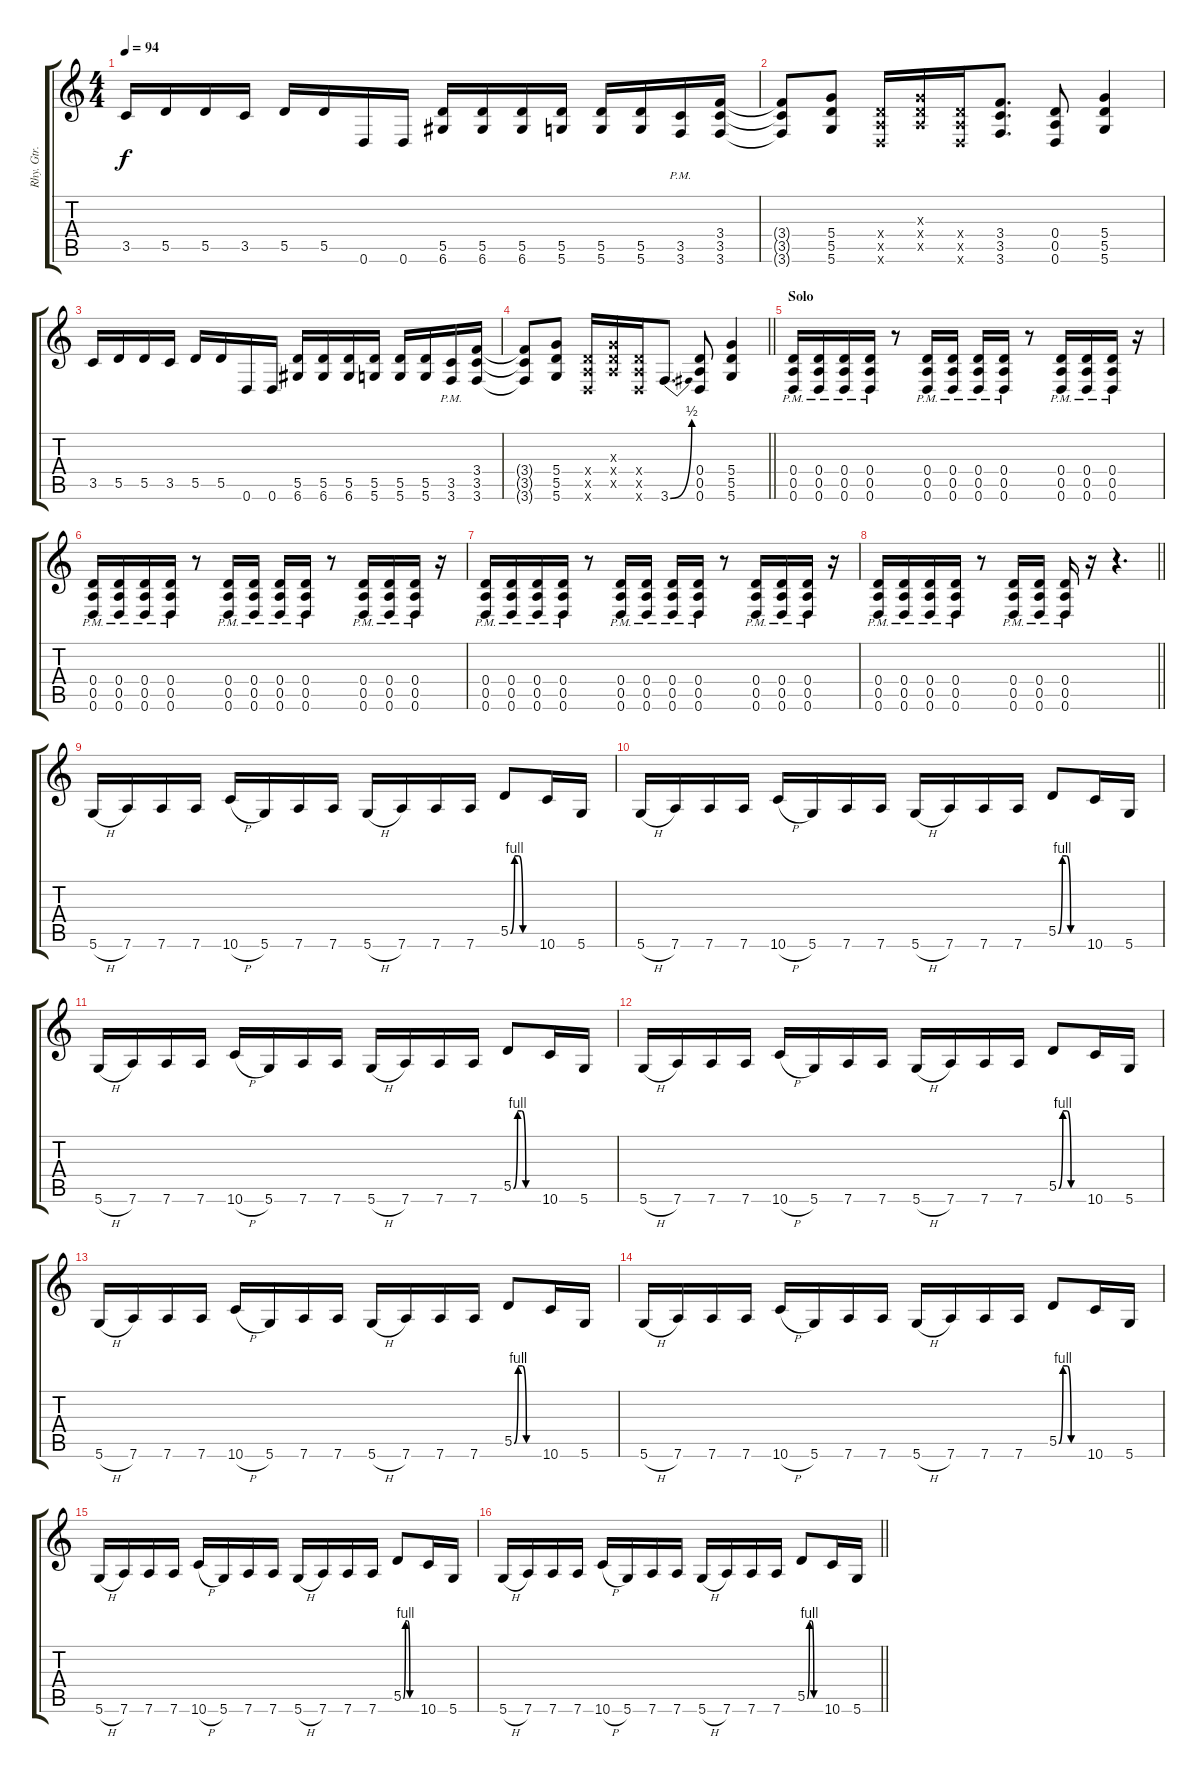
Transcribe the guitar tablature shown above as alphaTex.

\track ("Rhy. Gtr. 1" "Rhy. Gtr. ") {instrument distortionguitar}
\staff {score tabs}
\tuning (E4 B3 G3 D3 A2 D2) {hide}
\ts (4 4)
\tempo 94
\clef g2
\ks c
3.5.16{dy f} 5.5.16 5.5.16 3.5.16 5.5.16 5.5.16 0.6.16 0.6.16 (5.5 6.6).16 (5.5 6.6).16 (5.5 6.6).16 (5.5 5.6).16 (5.5 5.6).16 (5.5 5.6).16 (3.5{pm} 3.6{pm}).16 (3.4 3.5 3.6).16 |
(3.4{t} 3.5{t} 3.6{t}).8 (5.4 5.5 5.6).8 (0.4{x} 0.5{x} 0.6{x}).16 (0.3{x} 0.4{x} 0.5{x}).16 (0.4{x} 0.5{x} 0.6{x}).16 (3.4 3.5 3.6).8{d} (0.4 0.5 0.6).8 (5.4 5.5 5.6).4 |
3.5.16 5.5.16 5.5.16 3.5.16 5.5.16 5.5.16 0.6.16 0.6.16 (5.5 6.6).16 (5.5 6.6).16 (5.5 6.6).16 (5.5 5.6).16 (5.5 5.6).16 (5.5 5.6).16 (3.5{pm} 3.6{pm}).16 (3.4 3.5 3.6).16 |
\barLineRight lightlight
(3.4{t} 3.5{t} 3.6{t}).8 (5.4 5.5 5.6).8 (0.4{x} 0.5{x} 0.6{x}).16 (0.3{x} 0.4{x} 0.5{x}).16 (0.4{x} 0.5{x} 0.6{x}).16 3.6{be (bend 0 0 60 2)}.8{d} (0.4 0.5 0.6).8 (5.4 5.5 5.6).4 |
\section ("" "Solo")
(0.4{pm} 0.5{pm} 0.6{pm}).16 (0.4{pm} 0.5{pm} 0.6{pm}).16 (0.4{pm} 0.5{pm} 0.6{pm}).16 (0.4{pm} 0.5{pm} 0.6{pm}).16 r.8 (0.4{pm} 0.5{pm} 0.6{pm}).16 (0.4{pm} 0.5{pm} 0.6{pm}).16 (0.4{pm} 0.5{pm} 0.6{pm}).16 (0.4{pm} 0.5{pm} 0.6{pm}).16 r.8 (0.4{pm} 0.5{pm} 0.6{pm}).16 (0.4{pm} 0.5{pm} 0.6{pm}).16 (0.4{pm} 0.5{pm} 0.6{pm}).16 r.16 |
(0.4{pm} 0.5{pm} 0.6{pm}).16 (0.4{pm} 0.5{pm} 0.6{pm}).16 (0.4{pm} 0.5{pm} 0.6{pm}).16 (0.4{pm} 0.5{pm} 0.6{pm}).16 r.8 (0.4{pm} 0.5{pm} 0.6{pm}).16 (0.4{pm} 0.5{pm} 0.6{pm}).16 (0.4{pm} 0.5{pm} 0.6{pm}).16 (0.4{pm} 0.5{pm} 0.6{pm}).16 r.8 (0.4{pm} 0.5{pm} 0.6{pm}).16 (0.4{pm} 0.5{pm} 0.6{pm}).16 (0.4{pm} 0.5{pm} 0.6{pm}).16 r.16 |
(0.4{pm} 0.5{pm} 0.6{pm}).16 (0.4{pm} 0.5{pm} 0.6{pm}).16 (0.4{pm} 0.5{pm} 0.6{pm}).16 (0.4{pm} 0.5{pm} 0.6{pm}).16 r.8 (0.4{pm} 0.5{pm} 0.6{pm}).16 (0.4{pm} 0.5{pm} 0.6{pm}).16 (0.4{pm} 0.5{pm} 0.6{pm}).16 (0.4{pm} 0.5{pm} 0.6{pm}).16 r.8 (0.4{pm} 0.5{pm} 0.6{pm}).16 (0.4{pm} 0.5{pm} 0.6{pm}).16 (0.4{pm} 0.5{pm} 0.6{pm}).16 r.16 |
\barLineRight lightlight
(0.4{pm} 0.5{pm} 0.6{pm}).16 (0.4{pm} 0.5{pm} 0.6{pm}).16 (0.4{pm} 0.5{pm} 0.6{pm}).16 (0.4{pm} 0.5{pm} 0.6{pm}).16 r.8 (0.4{pm} 0.5{pm} 0.6{pm}).16 (0.4{pm} 0.5{pm} 0.6{pm}).16 (0.4{pm} 0.5{pm} 0.6{pm}).16 r.16 r.4{d} |
\section ("" "")
5.6{h}.16 7.6.16 7.6.16 7.6.16 10.6{h}.16 5.6.16 7.6.16 7.6.16 5.6{h}.16 7.6.16 7.6.16 7.6.16 5.5{be (custom 0 0 10 4 20 4 30 0 60 0)}.8 10.6.16 5.6.16 |
5.6{h}.16 7.6.16 7.6.16 7.6.16 10.6{h}.16 5.6.16 7.6.16 7.6.16 5.6{h}.16 7.6.16 7.6.16 7.6.16 5.5{be (custom 0 0 10 4 20 4 30 0 60 0)}.8 10.6.16 5.6.16 |
5.6{h}.16 7.6.16 7.6.16 7.6.16 10.6{h}.16 5.6.16 7.6.16 7.6.16 5.6{h}.16 7.6.16 7.6.16 7.6.16 5.5{be (custom 0 0 10 4 20 4 30 0 60 0)}.8 10.6.16 5.6.16 |
5.6{h}.16 7.6.16 7.6.16 7.6.16 10.6{h}.16 5.6.16 7.6.16 7.6.16 5.6{h}.16 7.6.16 7.6.16 7.6.16 5.5{be (custom 0 0 10 4 20 4 30 0 60 0)}.8 10.6.16 5.6.16 |
5.6{h}.16 7.6.16 7.6.16 7.6.16 10.6{h}.16 5.6.16 7.6.16 7.6.16 5.6{h}.16 7.6.16 7.6.16 7.6.16 5.5{be (custom 0 0 10 4 20 4 30 0 60 0)}.8 10.6.16 5.6.16 |
5.6{h}.16 7.6.16 7.6.16 7.6.16 10.6{h}.16 5.6.16 7.6.16 7.6.16 5.6{h}.16 7.6.16 7.6.16 7.6.16 5.5{be (custom 0 0 10 4 20 4 30 0 60 0)}.8 10.6.16 5.6.16 |
5.6{h}.16 7.6.16 7.6.16 7.6.16 10.6{h}.16 5.6.16 7.6.16 7.6.16 5.6{h}.16 7.6.16 7.6.16 7.6.16 5.5{be (custom 0 0 10 4 20 4 30 0 60 0)}.8 10.6.16 5.6.16 |
\barLineRight lightlight
5.6{h}.16 7.6.16 7.6.16 7.6.16 10.6{h}.16 5.6.16 7.6.16 7.6.16 5.6{h}.16 7.6.16 7.6.16 7.6.16 5.5{be (custom 0 0 10 4 20 4 30 0 60 0)}.8 10.6.16 5.6.16
